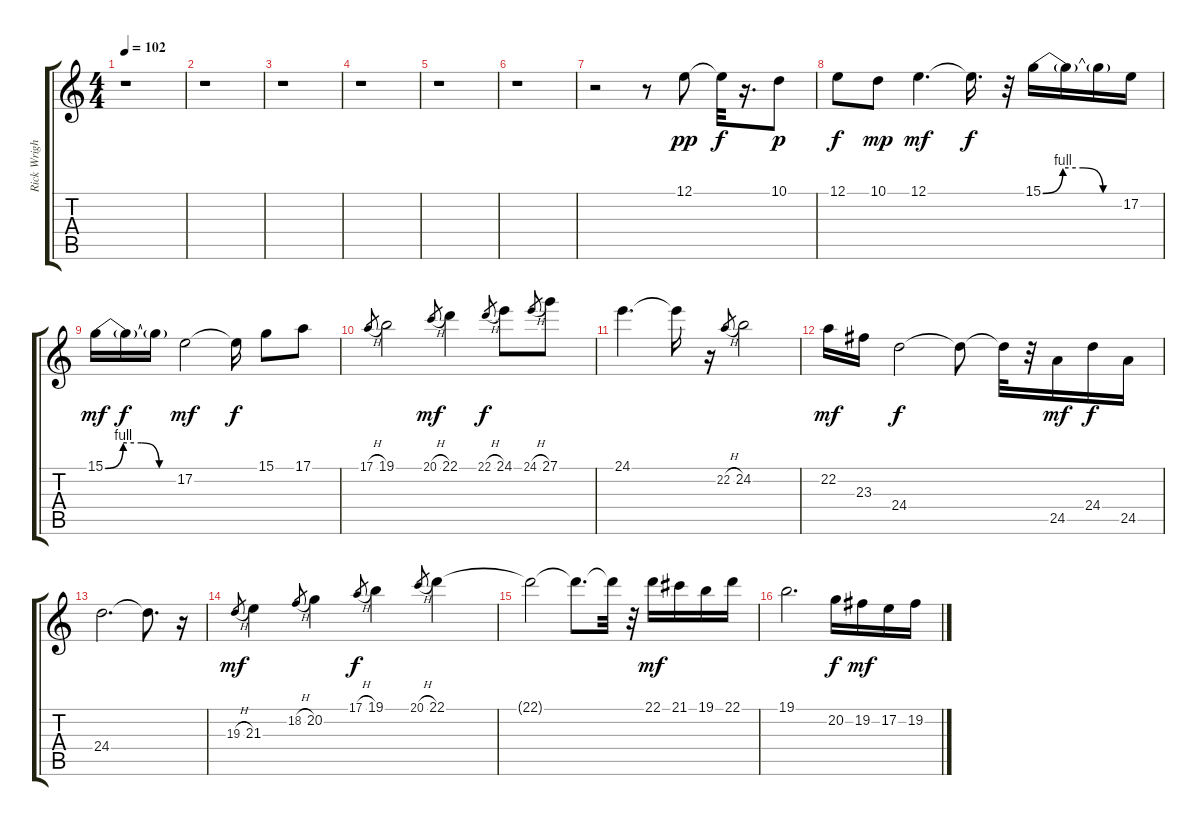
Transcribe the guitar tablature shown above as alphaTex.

\track ("Rick Wright Solo" "Rick Wrigh") {instrument lead2sawtooth}
\staff {score tabs}
\tuning (E4 B3 G3 D3 A2 E2) {hide}
\ts (4 4)
\tempo 102
\clef g2
\ks c
r.1{dy ppp} |
r.1 |
r.1 |
r.1 |
r.1 |
r.1 |
r.2 r.8 12.1.8{dy pp} 12.1{t}.32{dy f} r.16{d} 10.1.8{dy p} |
12.1.8{dy f} 10.1.8{dy mp} 12.1.4{d dy mf} 12.1{t}.16{d dy f} r.32 15.1{be (custom 0 0 15 4 30 4 45 0 60 0)}.16 15.1{t}.16 15.1{t}.16 17.2.16 |
15.1{be (custom 0 0 15 4 30 4 45 0 60 0)}.16{dy mf} 15.1{t}.16{dy f} 15.1{t}.16 17.2.2{dy mf} 17.2{t}.16{dy f} 15.1.8 17.1.8 |
17.1{h}.8{gr} 19.1.2 20.1{h}.8{gr dy mf} 22.1.4 22.1{h}.8{gr dy f} 24.1.8 24.1{h}.8{gr} 27.1.8 |
24.1.4{d} 24.1{t}.16 r.16 22.2{h}.8{gr} 24.2.2 |
22.2.16{dy mf} 23.3.16 24.4.2{dy f} 24.4{t}.8 24.4{t}.32 r.32 24.5.16{dy mf} 24.4.16{dy f} 24.5.16 |
24.4.2{d} 24.4{t}.8{d} r.16 |
19.3{h}.8{gr dy mf} 21.3.4 18.2{h}.8{gr} 20.2.4 17.1{h}.8{gr dy f} 19.1.4 20.1{h}.8{gr} 22.1.4 |
22.1{t}.2 22.1{t}.8{d} 22.1{t}.32 r.32 22.1.16{dy mf} 21.1.16 19.1.16 22.1.16 |
19.1.2{d} 20.2.16{dy f} 19.2.16{dy mf} 17.2.16 19.2.16
